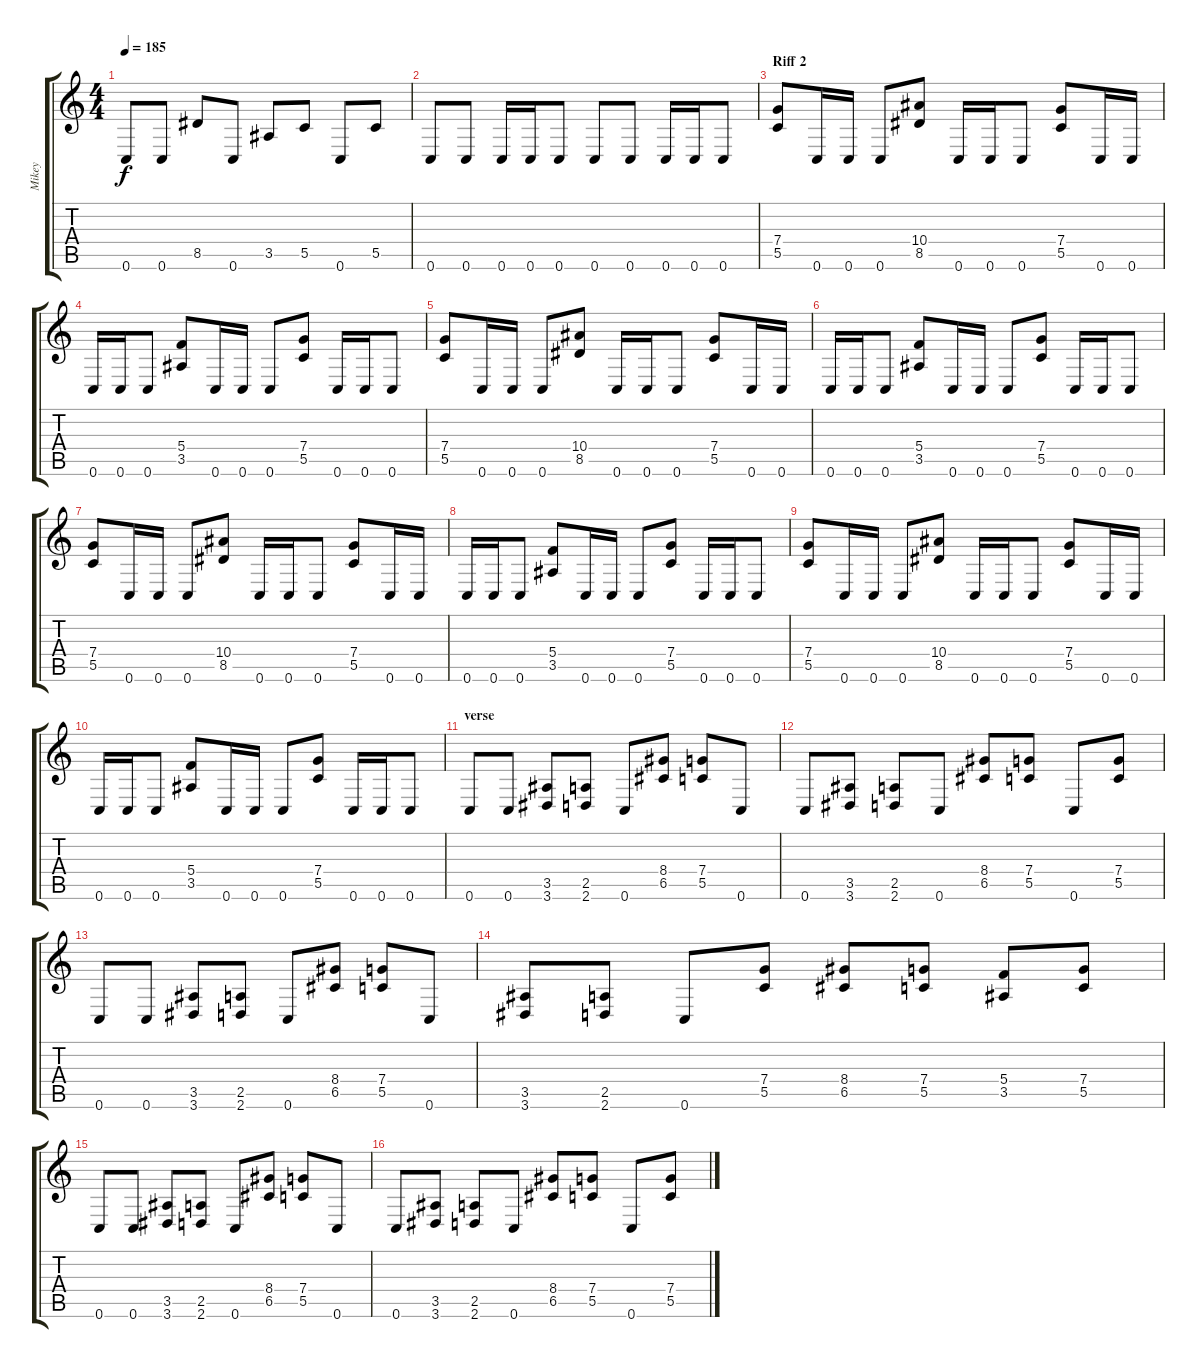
\track ("Mikey" "Mikey") {instrument overdrivenguitar}
\staff {score tabs}
\tuning (D4 A3 F3 C3 G2 C2) {hide}
\ts (4 4)
\tempo 185
\clef g2
\ks c
0.6.8{dy f} 0.6.8 8.5.8 0.6.8 3.5.8 5.5.8 0.6.8 5.5.8 |
0.6.8 0.6.8 0.6.16 0.6.16 0.6.8 0.6.8 0.6.8 0.6.16 0.6.16 0.6.8 |
\section ("" "Riff 2 ")
(7.4 5.5).8 0.6.16 0.6.16 0.6.8 (10.4 8.5).8 0.6.16 0.6.16 0.6.8 (7.4 5.5).8 0.6.16 0.6.16 |
0.6.16 0.6.16 0.6.8 (5.4 3.5).8 0.6.16 0.6.16 0.6.8 (7.4 5.5).8 0.6.16 0.6.16 0.6.8 |
(7.4 5.5).8 0.6.16 0.6.16 0.6.8 (10.4 8.5).8 0.6.16 0.6.16 0.6.8 (7.4 5.5).8 0.6.16 0.6.16 |
0.6.16 0.6.16 0.6.8 (5.4 3.5).8 0.6.16 0.6.16 0.6.8 (7.4 5.5).8 0.6.16 0.6.16 0.6.8 |
(7.4 5.5).8 0.6.16 0.6.16 0.6.8 (10.4 8.5).8 0.6.16 0.6.16 0.6.8 (7.4 5.5).8 0.6.16 0.6.16 |
0.6.16 0.6.16 0.6.8 (5.4 3.5).8 0.6.16 0.6.16 0.6.8 (7.4 5.5).8 0.6.16 0.6.16 0.6.8 |
(7.4 5.5).8 0.6.16 0.6.16 0.6.8 (10.4 8.5).8 0.6.16 0.6.16 0.6.8 (7.4 5.5).8 0.6.16 0.6.16 |
0.6.16 0.6.16 0.6.8 (5.4 3.5).8 0.6.16 0.6.16 0.6.8 (7.4 5.5).8 0.6.16 0.6.16 0.6.8 |
\section ("" "verse")
0.6.8 0.6.8 (3.5 3.6).8 (2.5 2.6).8 0.6.8 (8.4 6.5).8 (7.4 5.5).8 0.6.8 |
0.6.8 (3.5 3.6).8 (2.5 2.6).8 0.6.8 (8.4 6.5).8 (7.4 5.5).8 0.6.8 (7.4 5.5).8 |
0.6.8 0.6.8 (3.5 3.6).8 (2.5 2.6).8 0.6.8 (8.4 6.5).8 (7.4 5.5).8 0.6.8 |
(3.5 3.6).8 (2.5 2.6).8 0.6.8 (7.4 5.5).8 (8.4 6.5).8 (7.4 5.5).8 (5.4 3.5).8 (7.4 5.5).8 |
0.6.8 0.6.8 (3.5 3.6).8 (2.5 2.6).8 0.6.8 (8.4 6.5).8 (7.4 5.5).8 0.6.8 |
0.6.8 (3.5 3.6).8 (2.5 2.6).8 0.6.8 (8.4 6.5).8 (7.4 5.5).8 0.6.8 (7.4 5.5).8
